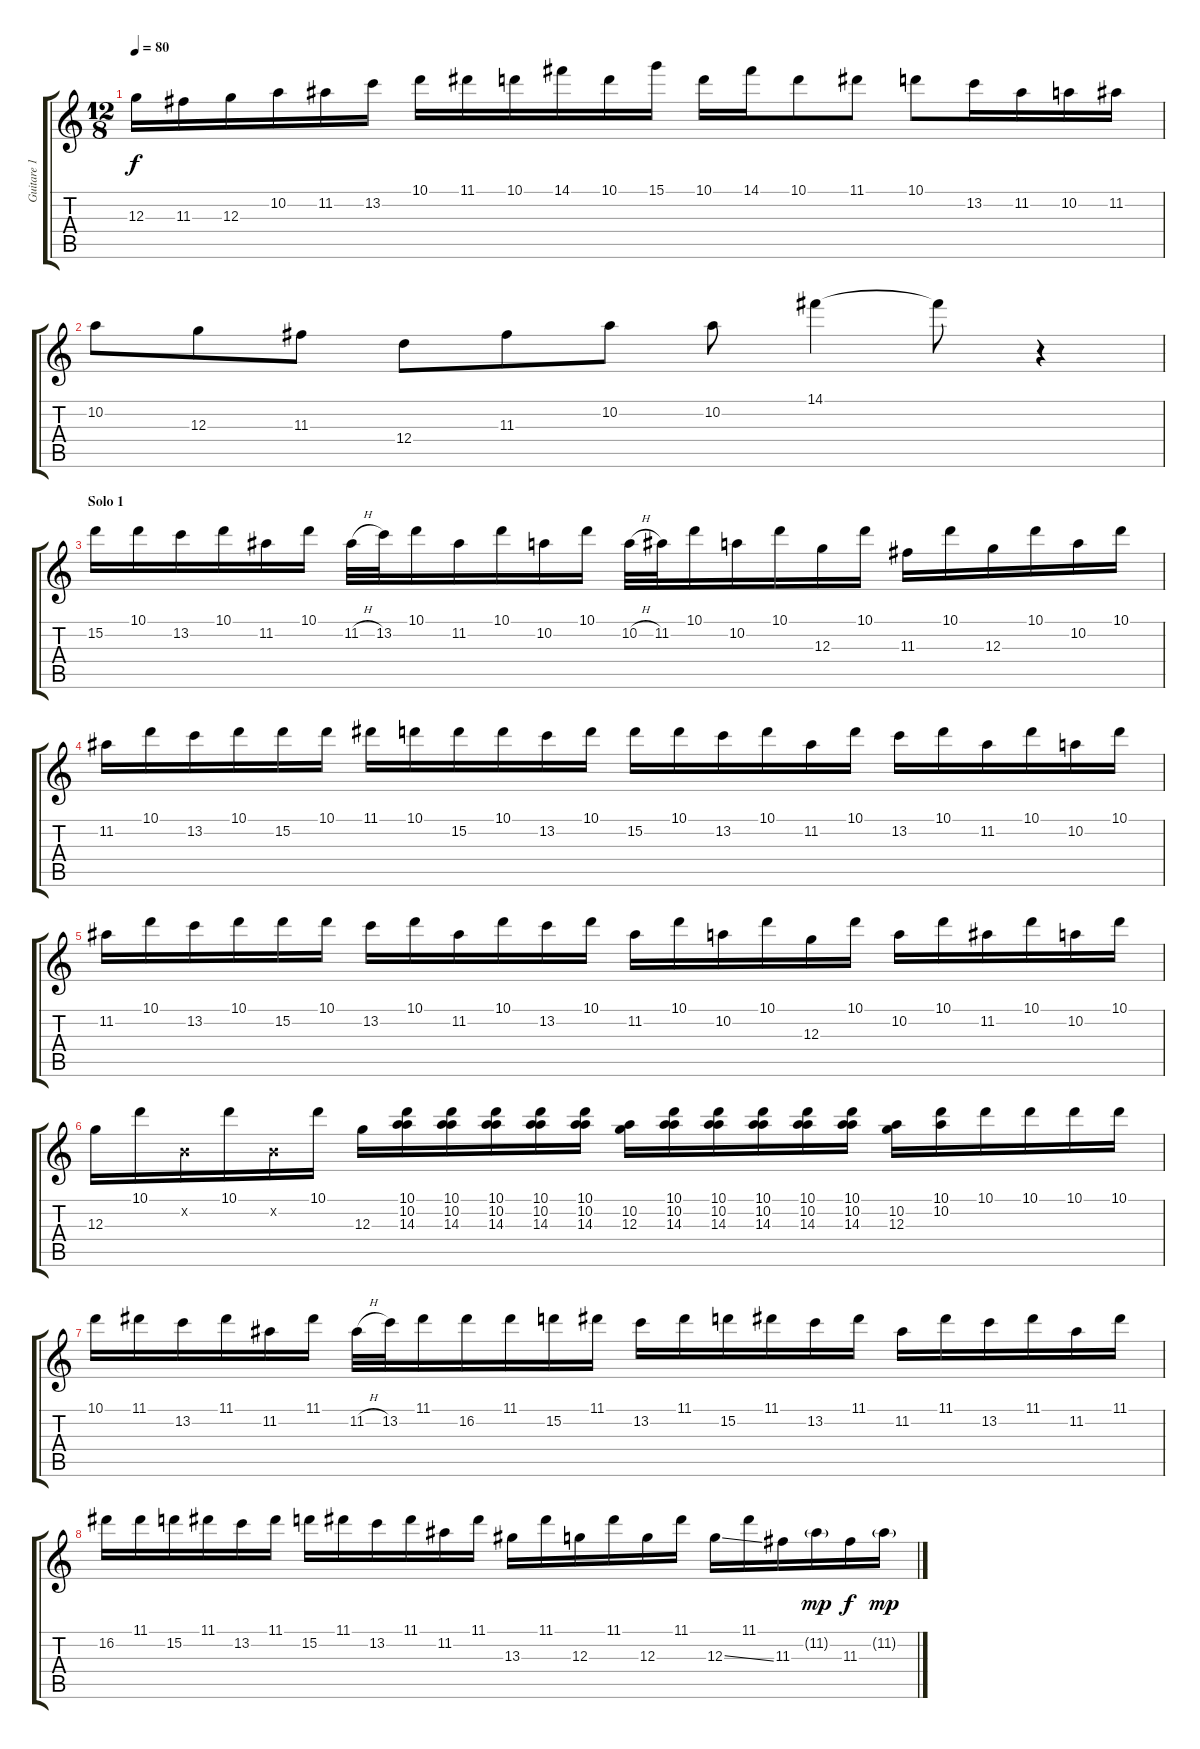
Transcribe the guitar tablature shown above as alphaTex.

\track ("Guitare 1" "Guitare 1") {instrument electricguitarclean}
\staff {score tabs}
\tuning (E4 B3 G3 D3 A2 E2) {hide}
\ts (12 8)
\tempo 80
\clef g2
\ks c
12.3.16{dy f} 11.3.16 12.3.16 10.2.16 11.2.16 13.2.16 10.1.16 11.1.16 10.1.16 14.1.16 10.1.16 15.1.16 10.1.16 14.1.16 10.1.8 11.1.8 10.1.8 13.2.16 11.2.16 10.2.16 11.2.16 |
10.2.8 12.3.8 11.3.8 12.4.8 11.3.8 10.2.8 10.2.8 14.1.4 14.1{t}.8 r.4 |
\section ("" "Solo 1")
15.2.16{volume 13 instrument distortionguitar} 10.1.16 13.2.16 10.1.16 11.2.16 10.1.16 11.2{h}.32 13.2.32 10.1.16 11.2.16 10.1.16 10.2.16 10.1.16 10.2{h}.32 11.2.32 10.1.16 10.2.16 10.1.16 12.3.16 10.1.16 11.3.16 10.1.16 12.3.16 10.1.16 10.2.16 10.1.16 |
11.2.16 10.1.16 13.2.16 10.1.16 15.2.16 10.1.16 11.1.16 10.1.16 15.2.16 10.1.16 13.2.16 10.1.16 15.2.16 10.1.16 13.2.16 10.1.16 11.2.16 10.1.16 13.2.16 10.1.16 11.2.16 10.1.16 10.2.16 10.1.16 |
11.2.16 10.1.16 13.2.16 10.1.16 15.2.16 10.1.16 13.2.16 10.1.16 11.2.16 10.1.16 13.2.16 10.1.16 11.2.16 10.1.16 10.2.16 10.1.16 12.3.16 10.1.16 10.2.16 10.1.16 11.2.16 10.1.16 10.2.16 10.1.16 |
12.3.16 10.1.16 0.2{x}.16 10.1.16 0.2{x}.16 10.1.16 12.3.16 (10.1 10.2 14.3).16 (10.1 10.2 14.3).16 (10.1 10.2 14.3).16 (10.1 10.2 14.3).16 (10.1 10.2 14.3).16 (10.2 12.3).16 (10.1 10.2 14.3).16 (10.1 10.2 14.3).16 (10.1 10.2 14.3).16 (10.1 10.2 14.3).16 (10.1 10.2 14.3).16 (10.2 12.3).16 (10.1 10.2).16 10.1.16 10.1.16 10.1.16 10.1.16 |
10.1.16 11.1.16 13.2.16 11.1.16 11.2.16 11.1.16 11.2{h}.32 13.2.32 11.1.16 16.2.16 11.1.16 15.2.16 11.1.16 13.2.16 11.1.16 15.2.16 11.1.16 13.2.16 11.1.16 11.2.16 11.1.16 13.2.16 11.1.16 11.2.16 11.1.16 |
16.2.16 11.1.16 15.2.16 11.1.16 13.2.16 11.1.16 15.2.16 11.1.16 13.2.16 11.1.16 11.2.16 11.1.16 13.3.16 11.1.16 12.3.16 11.1.16 12.3.16 11.1.16 12.3{ss}.16 11.1.16 11.3.16 11.2{g}.16{dy mp} 11.3.16{dy f} 11.2{g}.16{dy mp}
